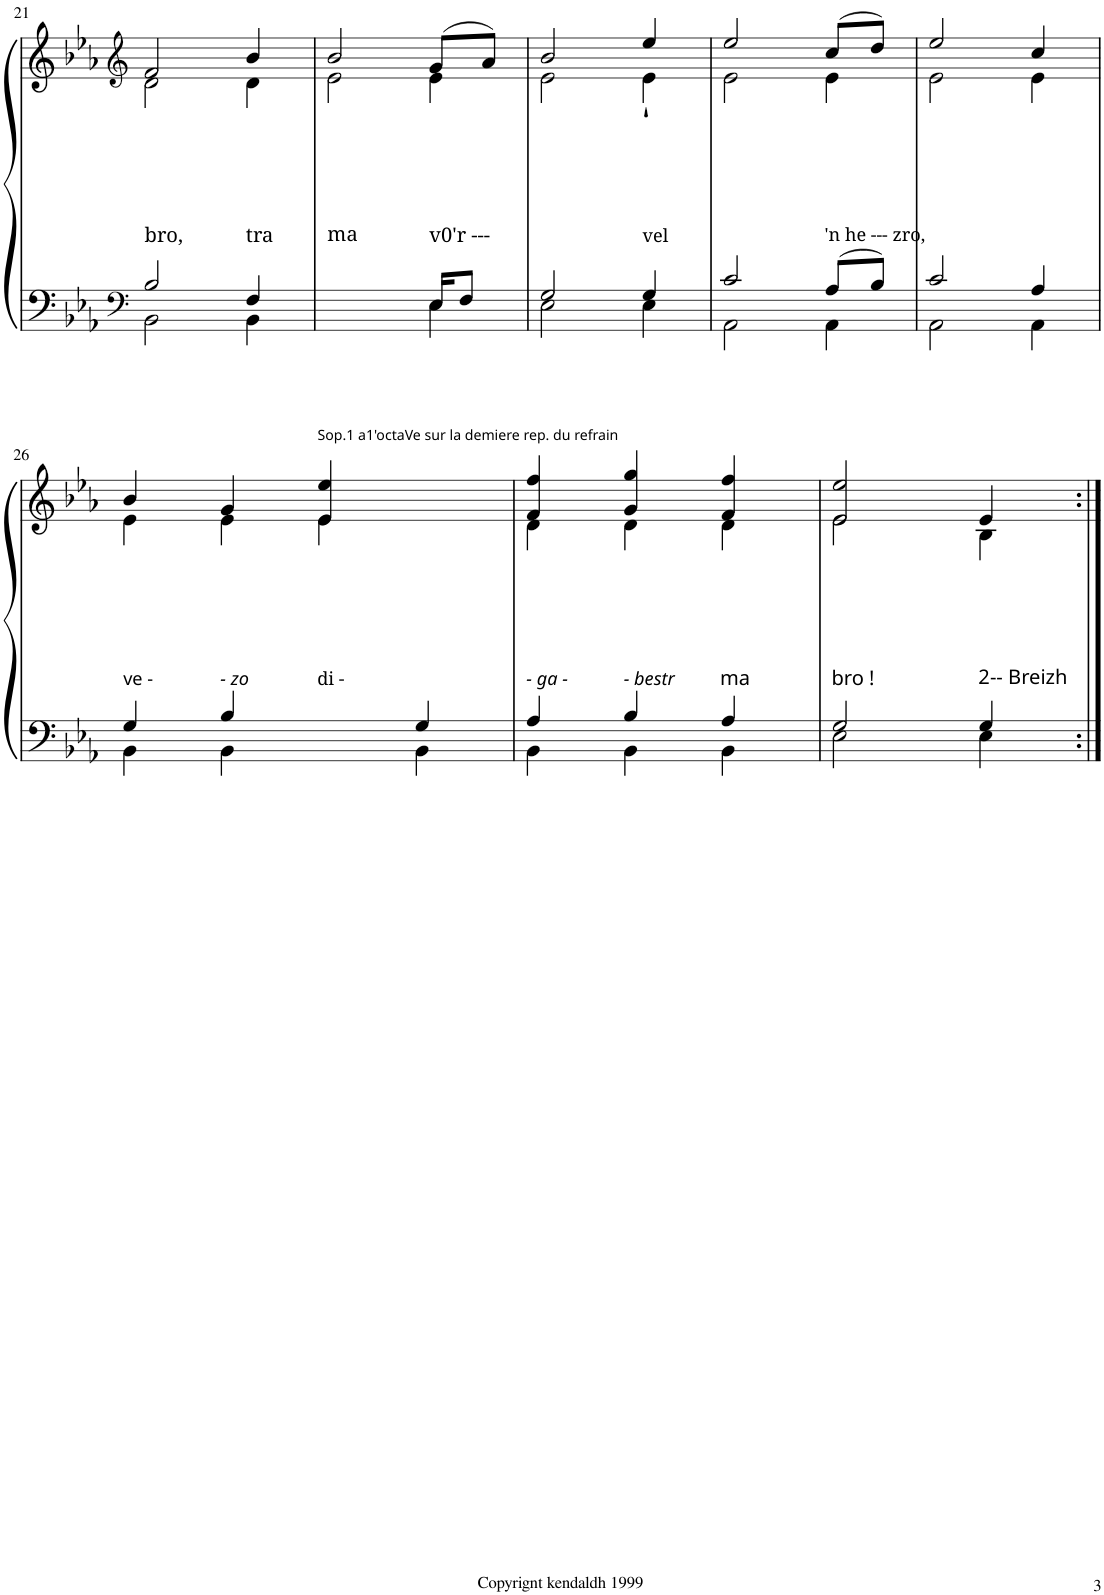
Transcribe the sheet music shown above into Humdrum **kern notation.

**kern	**kern
*part1	*part1
*staff2	*staff1
*I"T/B	*
!!LO:PB:g=z
*clefF4	*clefG2
*k[b-e-a-]	*k[b-e-a-]
*M3/4	*M3/4
=21	=21
*^	*^
!	!	!LO:TX:b:t=bro,	!
2B-/	2BB-\	2f/	2d\
!	!	!LO:TX:b:t=tra	!
4F/	4BB-\	4b-/	4d\
=22	=22	=22	=22
!	!	!LO:TX:b:t=ma	!
2ryy	2ryy	2b-/	2e-\
!	!	!LO:TX:b:t=v0'r ---	!
4E-\	16E-/KL	(8g/L	4e-\
.	8F/J	.	.
.	.	8a-/J)	.
.	16ryy	.	.
=23	=23	=23	=23
2G/	2E-\	2b-/	2e-\
!	!	!LO:TX:b:t=vel	!
4G/	4E-\	4ee-/	4e-`\
=24	=24	=24	=24
2c/	2AA-\	2ee-/	2e-\
!	!	!LO:TX:b:t='n he --- zro,	!
8A-/L	4AA-\	(8cc/L	4e-\
8B-/J	.	8dd/J)	.
=25	=25	=25	=25
2c/	2AA-\	2ee-/	2e-\
4A-/	4AA-\	4cc/	4e-\
!!LO:LB:g=z	!!
=26	=26	=26	=26
!	!	!LO:TX:b:t=ve -	!
4G/	4BB-\	4b-/	4e-\
!	!	!LO:TX:b:i:t=- zo	!
4B-/	4BB-\	4g/	4e-\
!	!	!LO:TX:a:t=Sop.1 a1'octaVe sur la demiere rep. du refrain	!
!	!	!LO:TX:b:t=di -	!
4ryy	4ryy	4e-/ 4ee-/	4e-\
4G/	4BB-\	4ryy	4ryy
=27	=27	=27	=27
!	!	!LO:TX:b:i:t=- ga -	!
4A-/	4BB-\	4f/ 4ff/	4d\
!	!	!LO:TX:b:i:t=- bestr	!
4B-/	4BB-\	4g/ 4gg/	4d\
!	!	!LO:TX:b:t=ma	!
4A-/	4BB-\	4f/ 4ff/	4d\
=28	=28	=28	=28
!	!	!LO:TX:b:t=bro !	!
2G/	2E-\	2e-/ 2ee-/	2e-\
!	!	!LO:TX:b:t=2-- Breizh	!
4G/	4E-\	4e-/	4B-\
*v	*v	*	*
*	*v	*v
=:|!	=:|!
*-	*-
